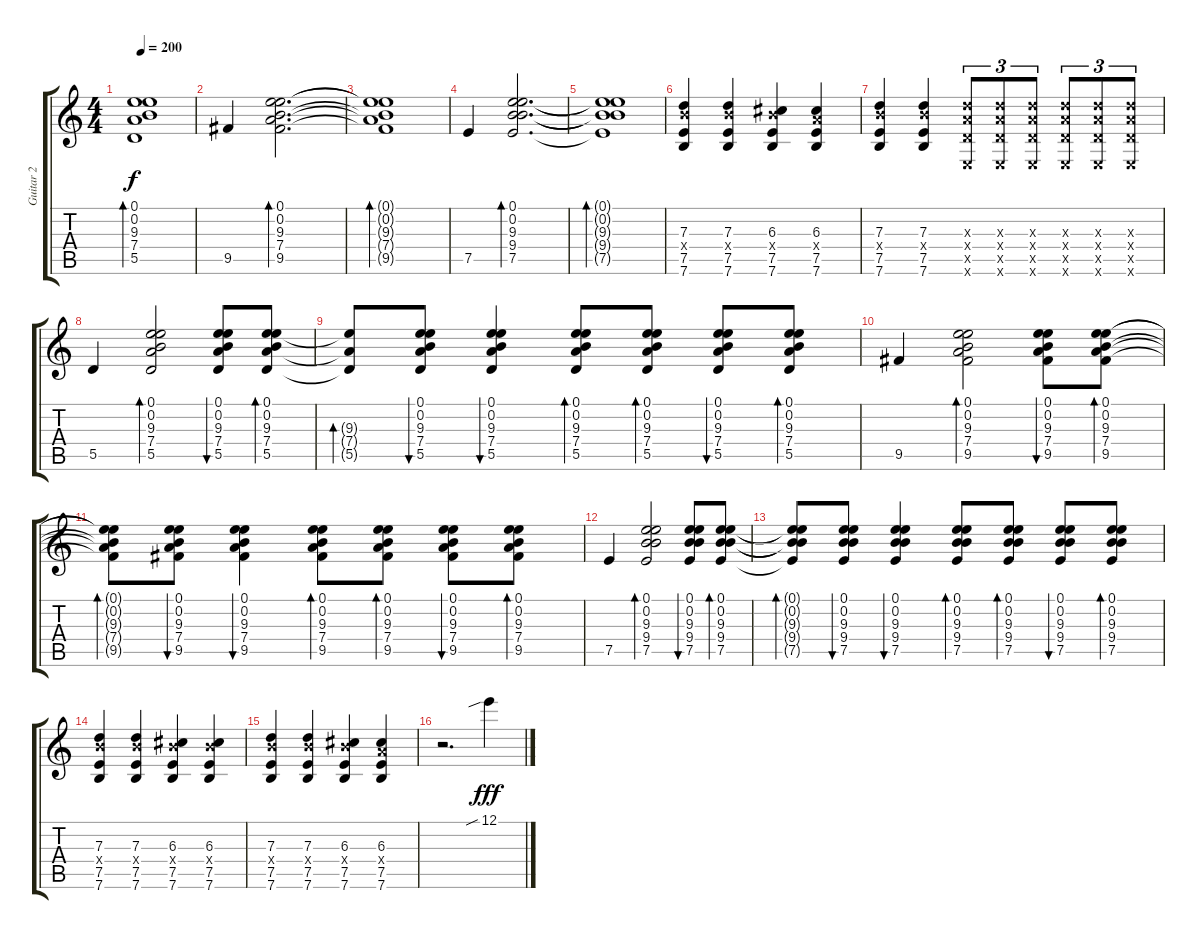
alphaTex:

\track ("Guitar 2" "Guitar 2") {instrument overdrivenguitar}
\staff {score tabs}
\tuning (E4 B3 G3 D3 A2 E2) {hide}
\ts (4 4)
\tempo 200
\clef g2
\ks c
(0.1{t} 0.2{t} 9.3{t} 7.4{t} 5.5{t}).1{bd 60 dy f} |
9.5.4 (0.1 0.2 9.3 7.4 9.5).2{d bd 60} |
(0.1{t} 0.2{t} 9.3{t} 7.4{t} 9.5{t}).1{bd 60} |
7.5.4 (0.1 0.2 9.3 9.4 7.5).2{d bd 60} |
(0.1{t} 0.2{t} 9.3{t} 9.4{t} 7.5{t}).1{bd 60} |
(7.3 9.4{x} 7.5 7.6).4 (7.3 9.4{x} 7.5 7.6).4 (6.3 9.4{x} 7.5 7.6).4 (6.3 7.4{x} 7.5 7.6).4 |
(7.3 9.4{x} 7.5 7.6).4 (7.3 9.4{x} 7.5 7.6).4 (7.3{x} 7.4{x} 5.5{x} 0.6{x}).8{tu (3 2)} (7.3{x} 7.4{x} 5.5{x} 0.6{x}).8{tu (3 2)} (7.3{x} 7.4{x} 5.5{x} 0.6{x}).8{tu (3 2)} (7.3{x} 7.4{x} 5.5{x} 0.6{x}).8{tu (3 2)} (7.3{x} 7.4{x} 5.5{x} 0.6{x}).8{tu (3 2)} (7.3{x} 7.4{x} 5.5{x} 0.6{x}).8{tu (3 2)} |
5.5.4 (0.1 0.2 9.3 7.4 5.5).2{bd 60} (0.1 0.2 9.3 7.4 5.5).8{bu 60} (0.1 0.2 9.3 7.4 5.5).8{bd 60} |
(9.3{t} 7.4{t} 5.5{t}).8{bd 60} (0.1 0.2 9.3 7.4 5.5).8{bu 60} (0.1 0.2 9.3 7.4 5.5).4{bu 60} (0.1 0.2 9.3 7.4 5.5).8{bd 60} (0.1 0.2 9.3 7.4 5.5).8{bd 60} (0.1 0.2 9.3 7.4 5.5).8{bu 60} (0.1 0.2 9.3 7.4 5.5).8{bd 60} |
9.5.4 (0.1 0.2 9.3 7.4 9.5).2{bd 60} (0.1 0.2 9.3 7.4 9.5).8{bu 60} (0.1 0.2 9.3 7.4 9.5).8{bd 60} |
(0.1{t} 0.2{t} 9.3{t} 7.4{t} 9.5{t}).8{bd 60} (0.1 0.2 9.3 7.4 9.5).8{bu 60} (0.1 0.2 9.3 7.4 9.5).4{bu 60} (0.1 0.2 9.3 7.4 9.5).8{bd 60} (0.1 0.2 9.3 7.4 9.5).8{bd 60} (0.1 0.2 9.3 7.4 9.5).8{bu 60} (0.1 0.2 9.3 7.4 9.5).8{bd 60} |
7.5.4 (0.1 0.2 9.3 9.4 7.5).2{bd 60} (0.1 0.2 9.3 9.4 7.5).8{bu 60} (0.1 0.2 9.3 9.4 7.5).8{bd 60} |
(0.1{t} 0.2{t} 9.3{t} 9.4{t} 7.5{t}).8{bd 60} (0.1 0.2 9.3 9.4 7.5).8{bu 60} (0.1 0.2 9.3 9.4 7.5).4{bu 60} (0.1 0.2 9.3 9.4 7.5).8{bd 60} (0.1 0.2 9.3 9.4 7.5).8{bd 60} (0.1 0.2 9.3 9.4 7.5).8{bu 60} (0.1 0.2 9.3 9.4 7.5).8{bd 60} |
(7.3 9.4{x} 7.5 7.6).4 (7.3 9.4{x} 7.5 7.6).4 (6.3 9.4{x} 7.5 7.6).4 (6.3 9.4{x} 7.5 7.6).4 |
(7.3 9.4{x} 7.5 7.6).4 (7.3 9.4{x} 7.5 7.6).4 (6.3 9.4{x} 7.5 7.6).4 (6.3 7.4{x} 7.5 7.6).4 |
r.2{d} 12.1{sib}.4{dy fff}
